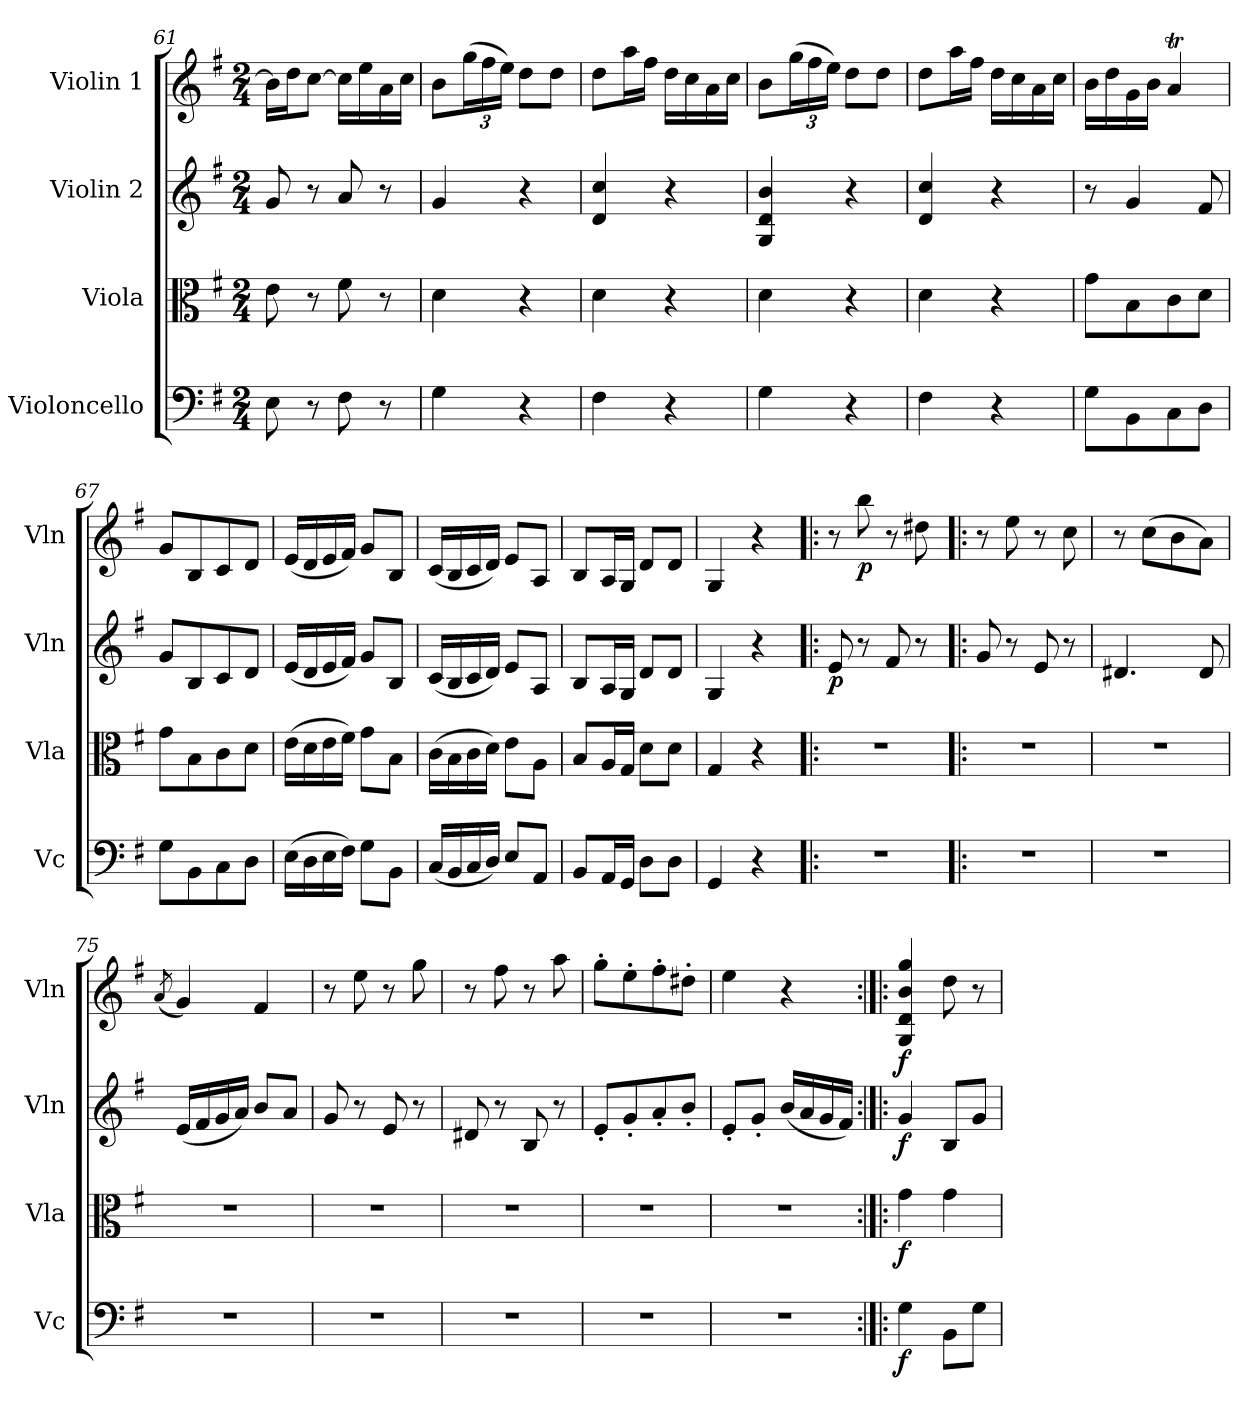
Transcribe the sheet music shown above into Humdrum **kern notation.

**kern	**dynam	**kern	**dynam	**kern	**dynam	**kern	**dynam
*part4	*part4	*part3	*part3	*part2	*part2	*part1	*part1
*staff4	*staff4	*staff3	*staff3	*staff2	*staff2	*staff1	*staff1
*I"Violoncello	*	*I"Viola	*	*I"Violin 2	*	*I"Violin 1	*
*I'Vc	*	*I'Vla	*	*I'Vln	*	*I'Vln	*
*clefF4	*	*clefC3	*	*clefG2	*	*clefG2	*
*k[f#]	*	*k[f#]	*	*k[f#]	*	*k[f#]	*
*M2/4	*	*M2/4	*	*M2/4	*	*M2/4	*
=61	=61	=61	=61	=61	=61	=61	=61
8E\	.	8e\	.	8g/	.	16b\LL]	.
.	.	.	.	.	.	16dd\J	.
8r	.	8r	.	8r	.	[8cc\J	.
8F#\	.	8f#\	.	8a/	.	16cc\LL]	.
.	.	.	.	.	.	16ee\	.
8r	.	8r	.	8r	.	16a\	.
.	.	.	.	.	.	16cc\JJ	.
=62	=62	=62	=62	=62	=62	=62	=62
4G\	.	4d\	.	4g/	.	8b\L	.
*	*	*	*	*	*	*Xbrackettup	*
.	.	.	.	.	.	(24gg\L	.
.	.	.	.	.	.	24ff#\	.
.	.	.	.	.	.	24ee\JJ)	.
4r	.	4r	.	4r	.	8dd\L	.
.	.	.	.	.	.	8dd\J	.
!!LO:LB:g=z
=63	=63	=63	=63	=63	=63	=63	=63
4F#\	.	4d\	.	4d/ 4cc/	.	8dd\L	.
.	.	.	.	.	.	16aa\L	.
.	.	.	.	.	.	16ff#\JJ	.
4r	.	4r	.	4r	.	16dd\LL	.
.	.	.	.	.	.	16cc\	.
.	.	.	.	.	.	16a\	.
.	.	.	.	.	.	16cc\JJ	.
=64	=64	=64	=64	=64	=64	=64	=64
4G\	.	4d\	.	4G/ 4d/ 4b/	.	8b\L	.
.	.	.	.	.	.	(24gg\L	.
.	.	.	.	.	.	24ff#\	.
.	.	.	.	.	.	24ee\JJ)	.
4r	.	4r	.	4r	.	8dd\L	.
.	.	.	.	.	.	8dd\J	.
=65	=65	=65	=65	=65	=65	=65	=65
4F#\	.	4d\	.	4d/ 4cc/	.	8dd\L	.
.	.	.	.	.	.	16aa\L	.
.	.	.	.	.	.	16ff#\JJ	.
4r	.	4r	.	4r	.	16dd\LL	.
.	.	.	.	.	.	16cc\	.
.	.	.	.	.	.	16a\	.
.	.	.	.	.	.	16cc\JJ	.
=66	=66	=66	=66	=66	=66	=66	=66
8G\L	.	8g\L	.	8r	.	16b\LL	.
.	.	.	.	.	.	16dd\	.
8BB\	.	8B\	.	4g/	.	16g\	.
.	.	.	.	.	.	16b\JJ	.
8C\	.	8c\	.	.	.	4aT/	.
8D\J	.	8d\J	.	8f#/	.	.	.
!!LO:LB:g=z
=67	=67	=67	=67	=67	=67	=67	=67
8G\L	.	8g\L	.	8g/L	.	8g/L	.
8BB\	.	8B\	.	8B/	.	8B/	.
8C\	.	8c\	.	8c/	.	8c/	.
8D\J	.	8d\J	.	8d/J	.	8d/J	.
=68	=68	=68	=68	=68	=68	=68	=68
(16E\LL	.	(16e\LL	.	(16e/LL	.	(16e/LL	.
16D\	.	16d\	.	16d/	.	16d/	.
16E\	.	16e\	.	16e/	.	16e/	.
16F#\JJ)	.	16f#\JJ)	.	16f#/JJ)	.	16f#/JJ)	.
8G\L	.	8g\L	.	8g/L	.	8g/L	.
8BB\J	.	8B\J	.	8B/J	.	8B/J	.
=69	=69	=69	=69	=69	=69	=69	=69
(16C/LL	.	(16c\LL	.	(16c/LL	.	(16c/LL	.
16BB/	.	16B\	.	16B/	.	16B/	.
16C/	.	16c\	.	16c/	.	16c/	.
16D/JJ)	.	16d\JJ)	.	16d/JJ)	.	16d/JJ)	.
8E/L	.	8e\L	.	8e/L	.	8e/L	.
8AA/J	.	8A\J	.	8A/J	.	8A/J	.
=70	=70	=70	=70	=70	=70	=70	=70
8BB/L	.	8B/L	.	8B/L	.	8B/L	.
16AA/L	.	16A/L	.	16A/L	.	16A/L	.
16GG/JJ	.	16G/JJ	.	16G/JJ	.	16G/JJ	.
8D\L	.	8d\L	.	8d/L	.	8d/L	.
8D\J	.	8d\J	.	8d/J	.	8d/J	.
=71	=71	=71	=71	=71	=71	=71	=71
4GG/	.	4G/	.	4G/	.	4G/	.
4r	.	4r	.	4r	.	4r	.
!!LO:LB:g=z
=72|!:	=72|!:	=72|!:	=72|!:	=72|!:	=72|!:	=72|!:	=72|!:
!	!	!	!	!	!LO:DY:b	!	!
2r	.	2r	.	8e/	p	8r	.
!	!	!	!	!	!	!	!LO:DY:b
.	.	.	.	8r	.	8bb\	p
.	.	.	.	8f#/	.	8r	.
.	.	.	.	8r	.	8dd#X\	.
=73	=73	=73	=73	=73	=73	=73	=73
2r	.	2r	.	8g/	.	8r	.
.	.	.	.	8r	.	8ee\	.
.	.	.	.	8e/	.	8r	.
.	.	.	.	8r	.	8cc\	.
=74	=74	=74	=74	=74	=74	=74	=74
2r	.	2r	.	4.d#X/	.	8r	.
.	.	.	.	.	.	(8cc\L	.
.	.	.	.	.	.	8b\	.
.	.	.	.	8d#/	.	8a\J)	.
=75	=75	=75	=75	=75	=75	=75	=75
.	.	.	.	.	.	(8qa/	.
2r	.	2r	.	(16e/LL	.	4g/)	.
.	.	.	.	16f#/	.	.	.
.	.	.	.	16g/	.	.	.
.	.	.	.	16a/JJ)	.	.	.
.	.	.	.	8b/L	.	4f#/	.
.	.	.	.	8a/J	.	.	.
=76	=76	=76	=76	=76	=76	=76	=76
2r	.	2r	.	8g/	.	8r	.
.	.	.	.	8r	.	8ee\	.
.	.	.	.	8e/	.	8r	.
.	.	.	.	8r	.	8gg\	.
!!LO:PB:g=z
=77	=77	=77	=77	=77	=77	=77	=77
2r	.	2r	.	8d#X/	.	8r	.
.	.	.	.	8r	.	8ff#\	.
.	.	.	.	8B/	.	8r	.
.	.	.	.	8r	.	8aa\	.
=78	=78	=78	=78	=78	=78	=78	=78
2r	.	2r	.	8e'/L	.	8gg'\L	.
.	.	.	.	8g'/	.	8ee'\	.
.	.	.	.	8a'/	.	8ff#'\	.
.	.	.	.	8b'/J	.	8dd#X'\J	.
=79	=79	=79	=79	=79	=79	=79	=79
2r	.	2r	.	8e'/L	.	4ee\	.
.	.	.	.	8g'/J	.	.	.
.	.	.	.	(16b/LL	.	4r	.
.	.	.	.	16a/	.	.	.
.	.	.	.	16g/	.	.	.
.	.	.	.	16f#/JJ)	.	.	.
=80:|!|:	=80:|!|:	=80:|!|:	=80:|!|:	=80:|!|:	=80:|!|:	=80:|!|:	=80:|!|:
!	!LO:DY:b	!	!LO:DY:b	!	!LO:DY:b	!	!LO:DY:b
4G\	f	4g\	f	4g/	f	4G/ 4d/ 4b/ 4gg/	f
8BB\L	.	4g\	.	8B/L	.	8dd\	.
8G\J	.	.	.	8g/J	.	8r	.
=	=	=	=	=	=	=	=
*-	*-	*-	*-	*-	*-	*-	*-
